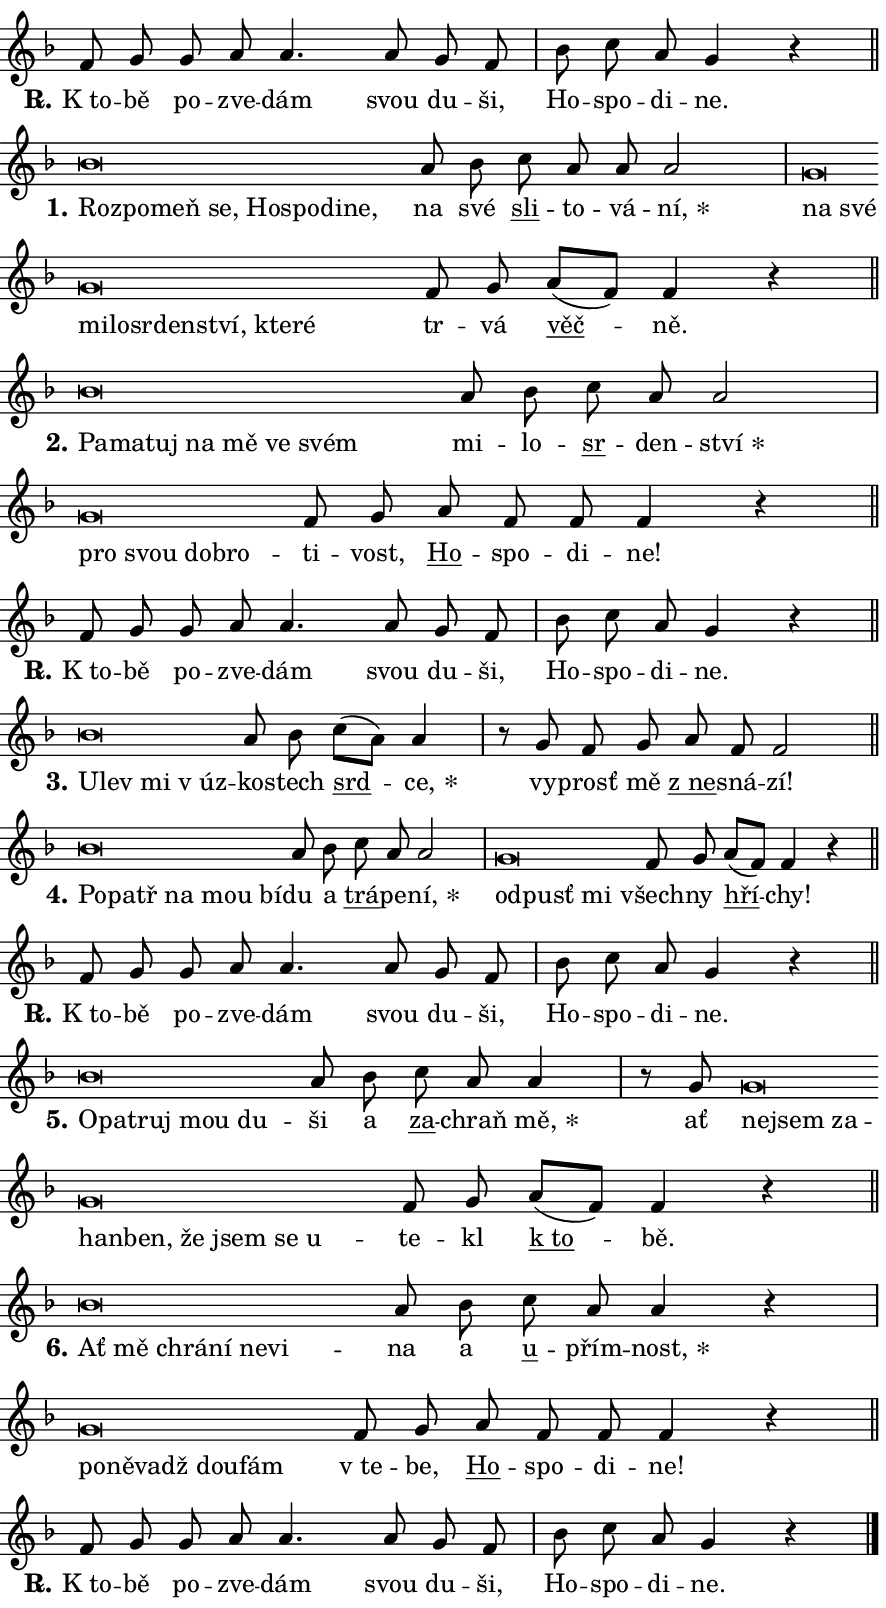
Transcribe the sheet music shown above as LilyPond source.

\version "2.24.0"
\header { tagline = "" }
\paper {
  indent = 0\cm
  top-margin = 0\cm
  right-margin = 0.13\cm % to fit lyric hyphens
  bottom-margin = 0\cm
  left-margin = 0\cm
  paper-width = 15\cm
  page-breaking = #ly:one-page-breaking
  system-system-spacing.basic-distance = #11
  score-system-spacing.basic-distance = #11
  ragged-last = ##f
}


%% Author: Thomas Morley
%% https://lists.gnu.org/archive/html/lilypond-user/2020-05/msg00002.html
#(define (line-position grob)
"Returns position of @var[grob} in current system:
   @code{'start}, if at first time-step
   @code{'end}, if at last time-step
   @code{'middle} otherwise
"
  (let* ((col (ly:item-get-column grob))
         (ln (ly:grob-object col 'left-neighbor))
         (rn (ly:grob-object col 'right-neighbor))
         (col-to-check-left (if (ly:grob? ln) ln col))
         (col-to-check-right (if (ly:grob? rn) rn col))
         (break-dir-left
           (and
             (ly:grob-property col-to-check-left 'non-musical #f)
             (ly:item-break-dir col-to-check-left)))
         (break-dir-right
           (and
             (ly:grob-property col-to-check-right 'non-musical #f)
             (ly:item-break-dir col-to-check-right))))
        (cond ((eqv? 1 break-dir-left) 'start)
              ((eqv? -1 break-dir-right) 'end)
              (else 'middle))))

#(define (tranparent-at-line-position vctor)
  (lambda (grob)
  "Relying on @code{line-position} select the relevant enry from @var{vctor}.
Used to determine transparency,"
    (case (line-position grob)
      ((end) (not (vector-ref vctor 0)))
      ((middle) (not (vector-ref vctor 1)))
      ((start) (not (vector-ref vctor 2))))))

noteHeadBreakVisibility =
#(define-music-function (break-visibility)(vector?)
"Makes @code{NoteHead}s transparent relying on @var{break-visibility}"
#{
  \override NoteHead.transparent =
    #(tranparent-at-line-position break-visibility)
#})

#(define delete-ledgers-for-transparent-note-heads
  (lambda (grob)
    "Reads whether a @code{NoteHead} is transparent.
If so this @code{NoteHead} is removed from @code{'note-heads} from
@var{grob}, which is supposed to be @code{LedgerLineSpanner}.
As a result ledgers are not printed for this @code{NoteHead}"
    (let* ((nhds-array (ly:grob-object grob 'note-heads))
           (nhds-list
             (if (ly:grob-array? nhds-array)
                 (ly:grob-array->list nhds-array)
                 '()))
           ;; Relies on the transparent-property being done before
           ;; Staff.LedgerLineSpanner.after-line-breaking is executed.
           ;; This is fragile ...
           (to-keep
             (remove
               (lambda (nhd)
                 (ly:grob-property nhd 'transparent #f))
               nhds-list)))
      ;; TODO find a better method to iterate over grob-arrays, similiar
      ;; to filter/remove etc for lists
      ;; For now rebuilt from scratch
      (set! (ly:grob-object grob 'note-heads)  '())
      (for-each
        (lambda (nhd)
          (ly:pointer-group-interface::add-grob grob 'note-heads nhd))
        to-keep))))

squashNotes = {
  \override NoteHead.X-extent = #'(-0.2 . 0.2)
  \override NoteHead.Y-extent = #'(-0.75 . 0)
  \override NoteHead.stencil =
    #(lambda (grob)
       (let ((pos (ly:grob-property grob 'staff-position)))
         (begin
           (if (< pos -7) (display "ERROR: Lower brevis then expected\n") (display ""))
           (if (<= pos -6) ly:text-interface::print ly:note-head::print))))
}
unSquashNotes = {
  \revert NoteHead.X-extent
  \revert NoteHead.Y-extent
  \revert NoteHead.stencil
}

hideNotes = \noteHeadBreakVisibility #begin-of-line-visible
unHideNotes = \noteHeadBreakVisibility #all-visible

% work-around for resetting accidentals
% https://lilypond.org/doc/v2.23/Documentation/notation/displaying-rhythms#unmetered-music
cadenzaMeasure = {
  \cadenzaOff
  \partial 1024 s1024
  \cadenzaOn
}

#(define-markup-command (accent layout props text) (markup?)
  "Underline accented syllable"
  (interpret-markup layout props
    #{\markup \override #'(offset . 4.3) \underline { #text }#}))

responsum = \markup \concat {
  "R" \hspace #-1.05 \path #0.1 #'((moveto 0 0.07) (lineto 0.9 0.8)) \hspace #0.05 "."
}

spaceSize = #0.6828661417322834 % exact space size for TeX Gyre Schola

\layout {
  \context {
    \Staff
    \remove "Time_signature_engraver"
    \override LedgerLineSpanner.after-line-breaking = #delete-ledgers-for-transparent-note-heads
  }
  \context {
    \Lyrics {
      \override LyricSpace.minimum-distance = \spaceSize
      \override LyricText.font-name = #"TeX Gyre Schola"
      \override LyricText.font-size = 1
      \override StanzaNumber.font-name = #"TeX Gyre Schola Bold"
      \override StanzaNumber.font-size = 1
    }
  }
  \context {
    \Score 
    \override NoteHead.text =
      #(lambda (grob) 
        (let ((pos (ly:grob-property grob 'staff-position)))
          #{\markup {
            \combine
              \halign #-0.55 \raise #(if (= pos -6) 0 0.5) \override #'(thickness . 2) \draw-line #'(3.2 . 0)
              \musicglyph "noteheads.sM1"
          }#}))
  }
}

% magnetic-lyrics.ily
%
%   written by
%     Jean Abou Samra <jean@abou-samra.fr>
%     Werner Lemberg <wl@gnu.org>
%
%   adapted by
%     Jiri Hon <jiri.hon@gmail.com>
%
% Version 2022-Apr-15

% https://www.mail-archive.com/lilypond-user@gnu.org/msg149350.html

#(define (Left_hyphen_pointer_engraver context)
   "Collect syllable-hyphen-syllable occurrences in lyrics and store
them in properties.  This engraver only looks to the left.  For
example, if the lyrics input is @code{foo -- bar}, it does the
following.

@itemize @bullet
@item
Set the @code{text} property of the @code{LyricHyphen} grob between
@q{foo} and @q{bar} to @code{foo}.

@item
Set the @code{left-hyphen} property of the @code{LyricText} grob with
text @q{foo} to the @code{LyricHyphen} grob between @q{foo} and
@q{bar}.
@end itemize

Use this auxiliary engraver in combination with the
@code{lyric-@/text::@/apply-@/magnetic-@/offset!} hook."
   (let ((hyphen #f)
         (text #f))
     (make-engraver
      (acknowledgers
       ((lyric-syllable-interface engraver grob source-engraver)
        (set! text grob)))
      (end-acknowledgers
       ((lyric-hyphen-interface engraver grob source-engraver)
        ;(when (not (grob::has-interface grob 'lyric-space-interface))
          (set! hyphen grob)));)
      ((stop-translation-timestep engraver)
       (when (and text hyphen)
         (ly:grob-set-object! text 'left-hyphen hyphen))
       (set! text #f)
       (set! hyphen #f)))))

#(define (lyric-text::apply-magnetic-offset! grob)
   "If the space between two syllables is less than the value in
property @code{LyricText@/.details@/.squash-threshold}, move the right
syllable to the left so that it gets concatenated with the left
syllable.

Use this function as a hook for
@code{LyricText@/.after-@/line-@/breaking} if the
@code{Left_@/hyphen_@/pointer_@/engraver} is active."
   (let ((hyphen (ly:grob-object grob 'left-hyphen #f)))
     (when hyphen
       (let ((left-text (ly:spanner-bound hyphen LEFT)))
         (when (grob::has-interface left-text 'lyric-syllable-interface)
           (let* ((common (ly:grob-common-refpoint grob left-text X))
                  (this-x-ext (ly:grob-extent grob common X))
                  (left-x-ext
                   (begin
                     ;; Trigger magnetism for left-text.
                     (ly:grob-property left-text 'after-line-breaking)
                     (ly:grob-extent left-text common X)))
                  ;; `delta` is the gap width between two syllables.
                  (delta (- (interval-start this-x-ext)
                            (interval-end left-x-ext)))
                  (details (ly:grob-property grob 'details))
                  (threshold (assoc-get 'squash-threshold details 0.2)))
             (when (< delta threshold)
               (let* (;; We have to manipulate the input text so that
                      ;; ligatures crossing syllable boundaries are not
                      ;; disabled.  For languages based on the Latin
                      ;; script this is essentially a beautification.
                      ;; However, for non-Western scripts it can be a
                      ;; necessity.
                      (lt (ly:grob-property left-text 'text))
                      (rt (ly:grob-property grob 'text))
                      (is-space (grob::has-interface hyphen 'lyric-space-interface))
                      (space (if is-space " " ""))
                      (extra-delta (if is-space spaceSize 0))
                      ;; Append new syllable.
                      (ltrt-space (if (and (string? lt) (string? rt))
                                (string-append lt space rt)
                                (make-concat-markup (list lt space rt))))
                      ;; Right-align `ltrt` to the right side.
                      (ltrt-space-markup (grob-interpret-markup
                               grob
                               (make-translate-markup
                                (cons (interval-length this-x-ext) 0)
                                (make-right-align-markup ltrt-space)))))
                 (begin
                   ;; Don't print `left-text`.
                   (ly:grob-set-property! left-text 'stencil #f)
                   ;; Set text and stencil (which holds all collected
                   ;; syllables so far) and shift it to the left.
                   (ly:grob-set-property! grob 'text ltrt-space)
                   (ly:grob-set-property! grob 'stencil ltrt-space-markup)
                   (ly:grob-translate-axis! grob (- (- delta extra-delta)) X))))))))))


#(define (lyric-hyphen::displace-bounds-first grob)
   ;; Make very sure this callback isn't triggered too early.
   (let ((left (ly:spanner-bound grob LEFT))
         (right (ly:spanner-bound grob RIGHT)))
     (ly:grob-property left 'after-line-breaking)
     (ly:grob-property right 'after-line-breaking)
     (ly:lyric-hyphen::print grob)))

squashThreshold = #0.4

\layout {
  \context {
    \Lyrics
    \consists #Left_hyphen_pointer_engraver
    \override LyricText.after-line-breaking =
      #lyric-text::apply-magnetic-offset!
    \override LyricHyphen.stencil = #lyric-hyphen::displace-bounds-first
    \override LyricText.details.squash-threshold = \squashThreshold
    \override LyricHyphen.minimum-distance = 0
    \override LyricHyphen.minimum-length = \squashThreshold
  }
}

squashText = \override LyricText.details.squash-threshold = 9999
unSquashText = \override LyricText.details.squash-threshold = \squashThreshold

leftText = \override LyricText.self-alignment-X = #LEFT
unLeftText = \revert LyricText.self-alignment-X

starOffset = #(lambda (grob) 
                (let ((x_offset (ly:self-alignment-interface::aligned-on-x-parent grob)))
                  (if (= x_offset 0) 0 (+ x_offset 1.2))))

star = #(define-music-function (syllable)(string?)
"Append star separator at the end of a syllable"
#{
  \once \override LyricText.X-offset = #starOffset
  \lyricmode { \markup {
    #syllable
    \override #'((font-name . "TeX Gyre Schola Bold")) \hspace #0.2 \lower #0.65 \larger "*"
  } }
#})

starAccent = #(define-music-function (syllable)(string?)
"Append star separator at the end of a syllable and make accent"
#{
  \once \override LyricText.X-offset = #starOffset
  \lyricmode { \markup {
    \accent #syllable
    \override #'((font-name . "TeX Gyre Schola Bold")) \hspace #0.2 \lower #0.65 \larger "*"
  } }
#})

breath = #(define-music-function (syllable)(string?)
"Append breathing indicator at the end of a syllable"
#{
  \lyricmode { \markup { #syllable "+" } }
#})

optionalBreath = #(define-music-function (syllable)(string?)
"Append optional breathing indicator at the end of a syllable"
#{
  \lyricmode { \markup { #syllable "(+)" } }
#})


\score {
    <<
        \new Voice = "melody" { \cadenzaOn \key f \major \relative { f'8 g \bar "" g a a4. \bar "" a8 g f \cadenzaMeasure \bar "|" bes c a g4 r \cadenzaMeasure \bar "||" \break } }
        \new Lyrics \lyricsto "melody" { \lyricmode { \set stanza = \responsum
"K to" -- bě po -- zve -- dám svou du -- ši, Ho -- spo -- di -- ne. } }
    >>
    \layout {}
}

\score {
    <<
        \new Voice = "melody" { \cadenzaOn \key f \major \relative { \squashNotes bes'\breve*1/16 \hideNotes \breve*1/16 \bar "" \breve*1/16 \bar "" \breve*1/16 \bar "" \breve*1/16 \bar "" \breve*1/16 \bar "" \breve*1/16 \breve*1/16 \bar "" \unHideNotes \unSquashNotes a8 bes \bar "" c a a a2 \cadenzaMeasure \bar "|" \squashNotes g\breve*1/16 \hideNotes \breve*1/16 \bar "" \breve*1/16 \bar "" \breve*1/16 \bar "" \breve*1/16 \bar "" \breve*1/16 \bar "" \breve*1/16 \bar "" \breve*1/16 \breve*1/16 \bar "" \unHideNotes \unSquashNotes f8 g \bar "" a[( f)] f4 r \cadenzaMeasure \bar "||" \break } }
        \new Lyrics \lyricsto "melody" { \lyricmode { \set stanza = "1."
\leftText Roz -- \squashText po -- meň se, Ho -- spo -- di -- ne, \unLeftText \unSquashText na své \markup \accent sli -- to -- vá -- \star ní, \leftText na \squashText své mi -- lo -- sr -- den -- ství, kte -- ré \unLeftText \unSquashText tr -- vá \markup \accent věč -- ně. } }
    >>
    \layout {}
}

\score {
    <<
        \new Voice = "melody" { \cadenzaOn \key f \major \relative { \squashNotes bes'\breve*1/16 \hideNotes \breve*1/16 \bar "" \breve*1/16 \bar "" \breve*1/16 \bar "" \breve*1/16 \bar "" \breve*1/16 \breve*1/16 \bar "" \unHideNotes \unSquashNotes a8 bes \bar "" c a a2 \cadenzaMeasure \bar "|" \squashNotes g\breve*1/16 \hideNotes \breve*1/16 \bar "" \breve*1/16 \breve*1/16 \bar "" \unHideNotes \unSquashNotes f8 g \bar "" a f f f4 r \cadenzaMeasure \bar "||" \break } }
        \new Lyrics \lyricsto "melody" { \lyricmode { \set stanza = "2."
\leftText Pa -- \squashText ma -- tuj na mě ve svém \unLeftText \unSquashText mi -- lo -- \markup \accent sr -- den -- \star ství \leftText pro \squashText svou dob -- ro -- \unLeftText \unSquashText ti -- vost, \markup \accent Ho -- spo -- di -- ne! } }
    >>
    \layout {}
}

\score {
    <<
        \new Voice = "melody" { \cadenzaOn \key f \major \relative { f'8 g \bar "" g a a4. \bar "" a8 g f \cadenzaMeasure \bar "|" bes c a g4 r \cadenzaMeasure \bar "||" \break } }
        \new Lyrics \lyricsto "melody" { \lyricmode { \set stanza = \responsum
"K to" -- bě po -- zve -- dám svou du -- ši, Ho -- spo -- di -- ne. } }
    >>
    \layout {}
}

\score {
    <<
        \new Voice = "melody" { \cadenzaOn \key f \major \relative { \squashNotes bes'\breve*1/16 \hideNotes \breve*1/16 \bar "" \breve*1/16 \breve*1/16 \bar "" \unHideNotes \unSquashNotes a8 bes \bar "" c[( a)] a4 \cadenzaMeasure \bar "|" r8 g f8 g \bar "" a f f2 \cadenzaMeasure \bar "||" \break } }
        \new Lyrics \lyricsto "melody" { \lyricmode { \set stanza = "3."
\leftText U -- \squashText lev mi "v úz" -- \unLeftText \unSquashText ko -- stech \markup \accent srd -- \star ce, vy -- prosť mě \markup \accent "z ne" -- sná -- zí! } }
    >>
    \layout {}
}

\score {
    <<
        \new Voice = "melody" { \cadenzaOn \key f \major \relative { \squashNotes bes'\breve*1/16 \hideNotes \breve*1/16 \bar "" \breve*1/16 \bar "" \breve*1/16 \breve*1/16 \bar "" \unHideNotes \unSquashNotes a8 bes \bar "" c a a2 \cadenzaMeasure \bar "|" \squashNotes g\breve*1/16 \hideNotes \breve*1/16 \breve*1/16 \bar "" \unHideNotes \unSquashNotes f8 g \bar "" a[( f)] f4 r \cadenzaMeasure \bar "||" \break } }
        \new Lyrics \lyricsto "melody" { \lyricmode { \set stanza = "4."
\leftText Po -- \squashText patř na mou bí -- \unLeftText \unSquashText du a \markup \accent trá -- pe -- \star ní, \leftText od -- \squashText pusť mi \unLeftText \unSquashText všech -- ny \markup \accent hří -- chy! } }
    >>
    \layout {}
}

\score {
    <<
        \new Voice = "melody" { \cadenzaOn \key f \major \relative { f'8 g \bar "" g a a4. \bar "" a8 g f \cadenzaMeasure \bar "|" bes c a g4 r \cadenzaMeasure \bar "||" \break } }
        \new Lyrics \lyricsto "melody" { \lyricmode { \set stanza = \responsum
"K to" -- bě po -- zve -- dám svou du -- ši, Ho -- spo -- di -- ne. } }
    >>
    \layout {}
}

\score {
    <<
        \new Voice = "melody" { \cadenzaOn \key f \major \relative { \squashNotes bes'\breve*1/16 \hideNotes \breve*1/16 \bar "" \breve*1/16 \bar "" \breve*1/16 \breve*1/16 \bar "" \unHideNotes \unSquashNotes a8 bes \bar "" c a a4 \cadenzaMeasure \bar "|" r8 g8 \squashNotes g\breve*1/16 \hideNotes \breve*1/16 \bar "" \breve*1/16 \bar "" \breve*1/16 \bar "" \breve*1/16 \bar "" \breve*1/16 \bar "" \breve*1/16 \bar "" \breve*1/16 \breve*1/16 \bar "" \unHideNotes \unSquashNotes f8 g \bar "" a[( f)] f4 r \cadenzaMeasure \bar "||" \break } }
        \new Lyrics \lyricsto "melody" { \lyricmode { \set stanza = "5."
\leftText O -- \squashText pa -- truj mou du -- \unLeftText \unSquashText ši a \markup \accent za -- chraň \star mě, ať \leftText nej -- \squashText sem za -- han -- ben, že jsem se u -- \unLeftText \unSquashText te -- kl \markup \accent "k to" -- bě. } }
    >>
    \layout {}
}

\score {
    <<
        \new Voice = "melody" { \cadenzaOn \key f \major \relative { \squashNotes bes'\breve*1/16 \hideNotes \breve*1/16 \bar "" \breve*1/16 \bar "" \breve*1/16 \bar "" \breve*1/16 \breve*1/16 \bar "" \unHideNotes \unSquashNotes a8 bes \bar "" c a a4 r \cadenzaMeasure \bar "|" \squashNotes g\breve*1/16 \hideNotes \breve*1/16 \bar "" \breve*1/16 \bar "" \breve*1/16 \breve*1/16 \bar "" \unHideNotes \unSquashNotes f8 g \bar "" a f f f4 r \cadenzaMeasure \bar "||" \break } }
        \new Lyrics \lyricsto "melody" { \lyricmode { \set stanza = "6."
\leftText Ať \squashText mě chrá -- ní ne -- vi -- \unLeftText \unSquashText na a \markup \accent u -- přím -- \star nost, \leftText po -- \squashText ně -- vadž dou -- fám \unLeftText \unSquashText "v te" -- be, \markup \accent Ho -- spo -- di -- ne! } }
    >>
    \layout {}
}

\score {
    <<
        \new Voice = "melody" { \cadenzaOn \key f \major \relative { f'8 g \bar "" g a a4. \bar "" a8 g f \cadenzaMeasure \bar "|" bes c a g4 r \cadenzaMeasure \bar "||" \break } \bar "|." }
        \new Lyrics \lyricsto "melody" { \lyricmode { \set stanza = \responsum
"K to" -- bě po -- zve -- dám svou du -- ši, Ho -- spo -- di -- ne. } }
    >>
    \layout {}
}
